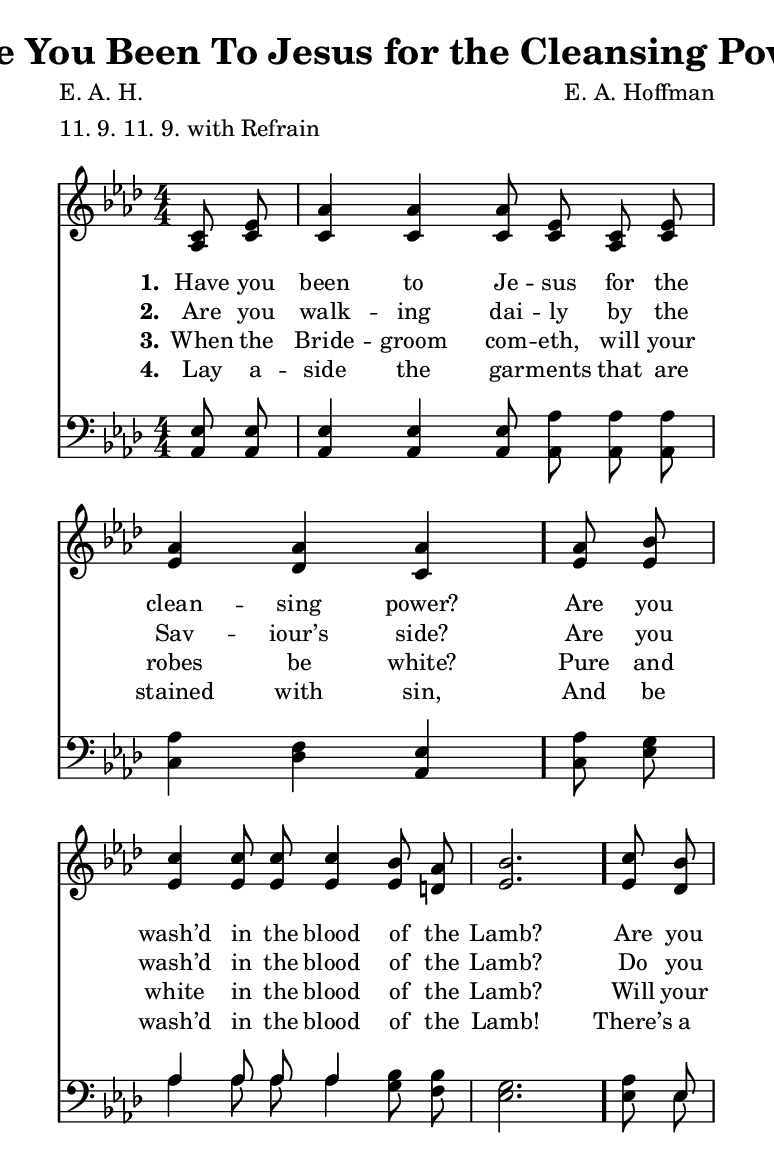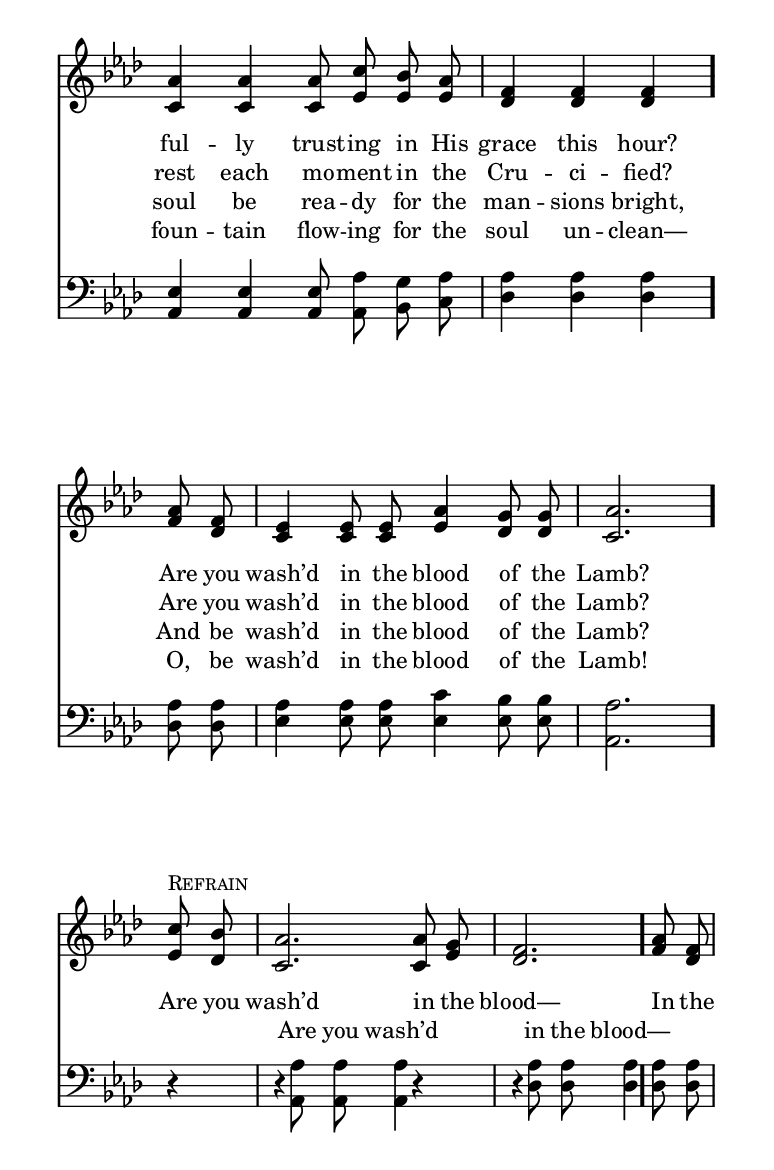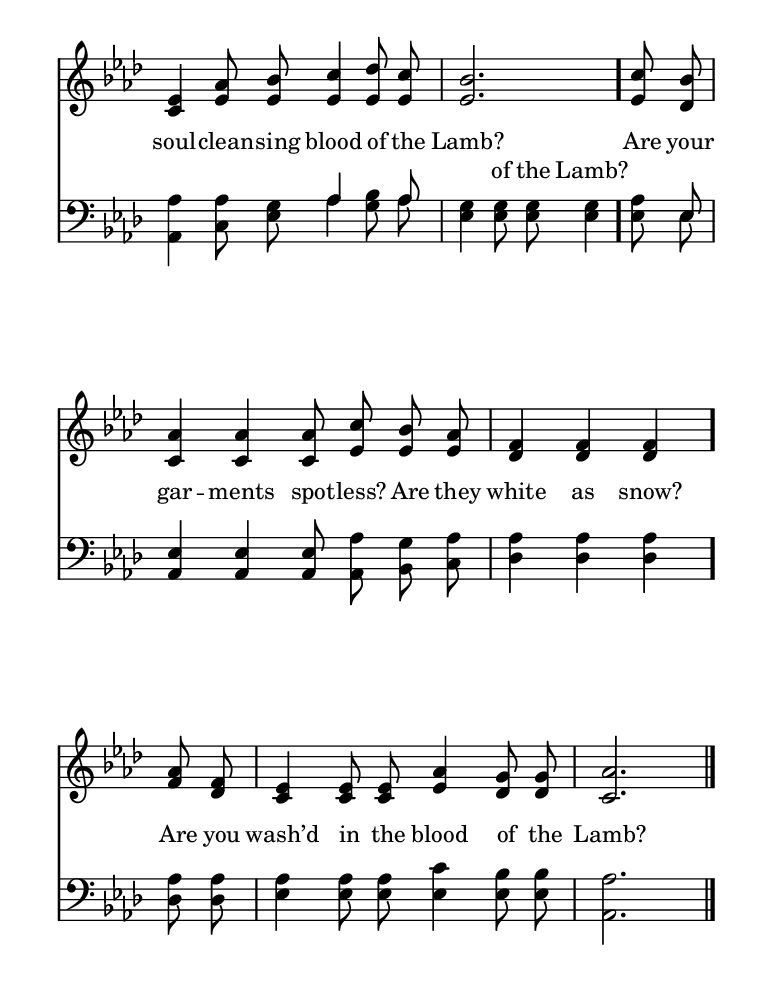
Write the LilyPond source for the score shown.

\include "common/global.ily"
\paper {
  \include "common/paper.ily"
  ragged-last-bottom = ##t
  system-count = #(cond (is-eogsized 7) (#t #f))
  systems-per-page = #(cond (is-eogsized 5) (#t #f))
}

\header{
  hymnnumber = "90"
  title = "Have You Been To Jesus for the Cleansing Power?"
  markuptitle = \markup \center-column { "Have You Been To Jesus" "for the Cleansing Power?" \vspace #0.4 }
  tunename = ""
  meter = "11. 9. 11. 9. with Refrain"
  poet = "E. A. H."
  composer = "E. A. Hoffman"
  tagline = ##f
}

% for fermata in MIDI
ta = { \tempo 4=80 }
tb = { \tempo 4=40 }

patternAA = { c8 c8 | c4 c4 c8 c8 c8 c8 | c4 c4 c4 }

patternBA = { c8 c8 | c4 c8 c8 c4 c8 c8 | c2. }
patternBB = { c8 c8 | c4 c8 c8 c4 c8 c8 | c4 c8 c8 c4 }

patternCA = { c8 c8 | c2. c8 c8 | c2. }
patternCB = { c4 | c4 c8 c8 c4 c4 | c4 c8 c8 c4 }

global = {
  \include "common/overrides.ily"
  \override Staff.TimeSignature.style = #'numbered
  \time 4/4
  \override Score.MetronomeMark.transparent = ##t % hide all fermata changes too
  \ta
  \key aes \major
  \partial 4
  \autoBeamOff
}

notesSoprano = {
\global
\relative c' {

  \changePitch \patternAA { c ees | aes aes aes ees c ees | aes aes aes }
  \changePitch \patternBA { aes bes | c c c c bes aes | bes }
  \changePitch \patternAA { c bes | aes aes aes c bes aes | f f f }
  \changePitch \patternBA { aes f | ees ees ees aes g g | aes }

  << s^\markup { \small \caps "Refrain" }
  \changePitch \patternCA { c bes | aes aes g | f } >>
  \changePitch \patternBA { aes f | ees aes bes c des c | bes }
  \changePitch \patternAA { c bes | aes aes aes c bes aes | f f f }
  \changePitch \patternBA { aes f | ees ees ees aes g g | aes }

  \bar "|."

}
}

notesAlto = {
\global
\relative e {

  \changePitch \patternAA { aes c | c c c c aes c | ees des c }
  \changePitch \patternBA { ees ees | ees ees ees ees ees d | ees }
  \changePitch \patternAA { ees des | c c c ees ees ees | des des des }
  \changePitch \patternBA { f des | c c c ees des des | c }

  \changePitch \patternCA { ees des | c c ees | des }
  \changePitch \patternBA { f des c ees ees ees ees ees | ees }
  \changePitch \patternAA { ees des | c c c ees ees ees | des des des }
  \changePitch \patternBA { f des | c c c ees des des | c }

}
}

notesTenor = {
\global
\relative a {

  \changePitch \patternAA { ees ees | ees ees ees aes aes aes | aes f ees }
  \changePitch \patternBA { aes g | aes aes aes aes bes bes | g }
  \changePitch \patternAA { aes ees | ees ees ees aes g aes | aes aes aes }
  \changePitch \patternBA { aes aes | aes aes aes c bes bes | aes }

  \changePitch \patternCB { r | r aes aes aes r | r aes aes aes }
  \changePitch \patternBB { aes aes | aes aes g aes bes aes | g g g g }
  \changePitch \patternAA { aes ees | ees ees ees aes g aes | aes aes aes }
  \changePitch \patternBA { aes aes | aes aes aes c bes bes | aes }

}
}

notesBass = {
\global
\relative f, {

  \changePitch \patternAA { aes aes | aes aes aes aes aes aes | c des aes }
  \changePitch \patternBA { c ees | aes aes aes aes g f | ees }
  \changePitch \patternAA { ees ees | aes, aes aes aes bes c | des des des }
  \changePitch \patternBA { des des | ees ees ees ees ees ees | aes, }

  \changePitch \patternCB { r | r aes aes aes r | r des des des }
  \changePitch \patternBB { des des aes c ees aes g aes  | ees ees ees ees }
  \changePitch \patternAA { ees ees | aes, aes aes aes bes c | des des des }
  \changePitch \patternBA { des des | ees ees ees ees ees ees | aes, }

}
}

Refrain = \lyricmode {

Are you wash’d in the blood— \bar "."
In the soul -- clean -- sing blood of the Lamb? \bar "."
Are your gar -- ments spot -- less? Are they white as snow? \bar "."
Are you wash’d in the blood of the Lamb? \bar "."

}

wordsA = \lyricmode {
\set stanza = "1."

Have you been to Je -- sus for the clean -- sing power? \bar "."
Are you wash’d in the blood of the Lamb? \bar "."
Are you ful -- ly trust -- ing in His grace this hour? \bar "."
Are you wash’d in the blood of the Lamb? \bar "." \break

}

wordsB = \lyricmode {
\set stanza = "2."

Are you walk -- ing dai -- ly by the Sav -- iour’s side?
Are you wash’d in the blood of the Lamb?
Do you rest each mo -- ment in the Cru -- ci -- fied?
Are you wash’d in the blood of the Lamb?

\Refrain

}

wordsC = \lyricmode {
\set stanza = "3."

When the Bride -- groom com -- eth, will your robes be white?
Pure and white in the blood of the Lamb?
Will your soul be rea -- dy for the man -- sions bright,
And be wash’d in the blood of the Lamb?

}

wordsD = \lyricmode {
\set stanza = "4."

Lay a -- side the gar -- ments that are stained with sin,
And be wash’d in the blood of the Lamb!
There’s a foun -- tain flow -- ing for the soul un -- clean—
O, be wash’d in the blood of the Lamb!

}

underWords = \lyricmode {

{ \repeat unfold 40 { \skip 4 } }
Are you wash’d in the blood—
{ \repeat unfold 9 { \skip 4 } }
of the Lamb?

}

\score {
  \context ChoirStaff <<
    \context Staff = upper <<
      \set Staff.autoBeaming = ##f
      \set ChoirStaff.systemStartDelimiter = #'SystemStartBar
      \set ChoirStaff.printPartCombineTexts = ##f
      \partcombine #'(2 . 9) \notesSoprano \notesAlto
      \context NullVoice = sopranos { \voiceOne << \notesSoprano >> }
      \context NullVoice = altos { \voiceTwo << \notesAlto >> }
      \context Lyrics = one   \lyricsto sopranos \wordsA
      \context Lyrics = two   \lyricsto sopranos \wordsB
      \context Lyrics = three \lyricsto sopranos \wordsC
      \context Lyrics = four  \lyricsto sopranos \wordsD
    >>
    \context Staff = men <<
      \set Staff.autoBeaming = ##f
      \clef bass
      \set ChoirStaff.printPartCombineTexts = ##f
      \partcombine #'(2 . 9) \notesTenor \notesBass
      \context NullVoice = tenors { \voiceOne << \notesTenor >> }
      \context NullVoice = basses { \voiceTwo << \notesBass >> }
    >>
    \context Lyrics = three \lyricsto tenors \underWords
  >>
  \layout {
    \include "common/layout.ily"
  }
  \midi{
    \include "common/midi.ily"
  }
}

\version "2.19.49"  % necessary for upgrading to future LilyPond versions.

% vi:set et ts=2 sw=2 ai nocindent syntax=lilypond:
